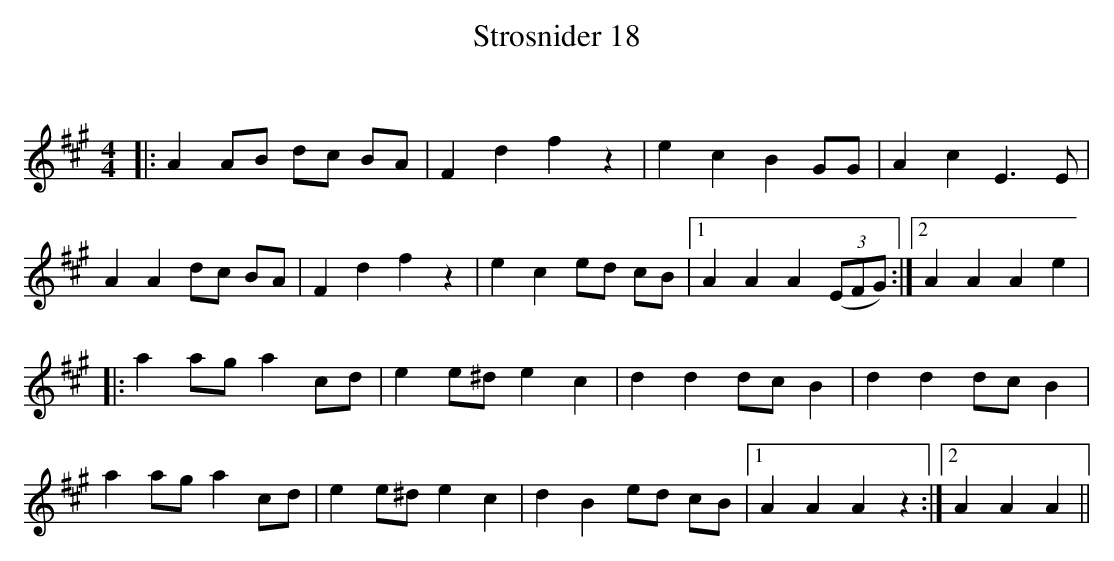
X:1
T: Strosnider 18
C:
Q: 232
K:A
M:4/4
L:1/8
|:A2 AB dc BA|F2 d2 f2 z2|e2 c2 B2 GG|A2 c2 E3E|
A2 A2 dc BA|F2 d2 f2 z2|e2 c2 ed cB|1A2 A2 A2 ((3EFG):|2A2 A2 A2 e2|
|:a2 ag a2 cd|e2 e^d e2 c2|d2 d2 dc B2|d2 d2 dc B2|
a2 ag a2 cd|e2 e^d e2 c2|d2 B2 ed cB|1A2 A2 A2 z2:|2A2 A2 A2||
